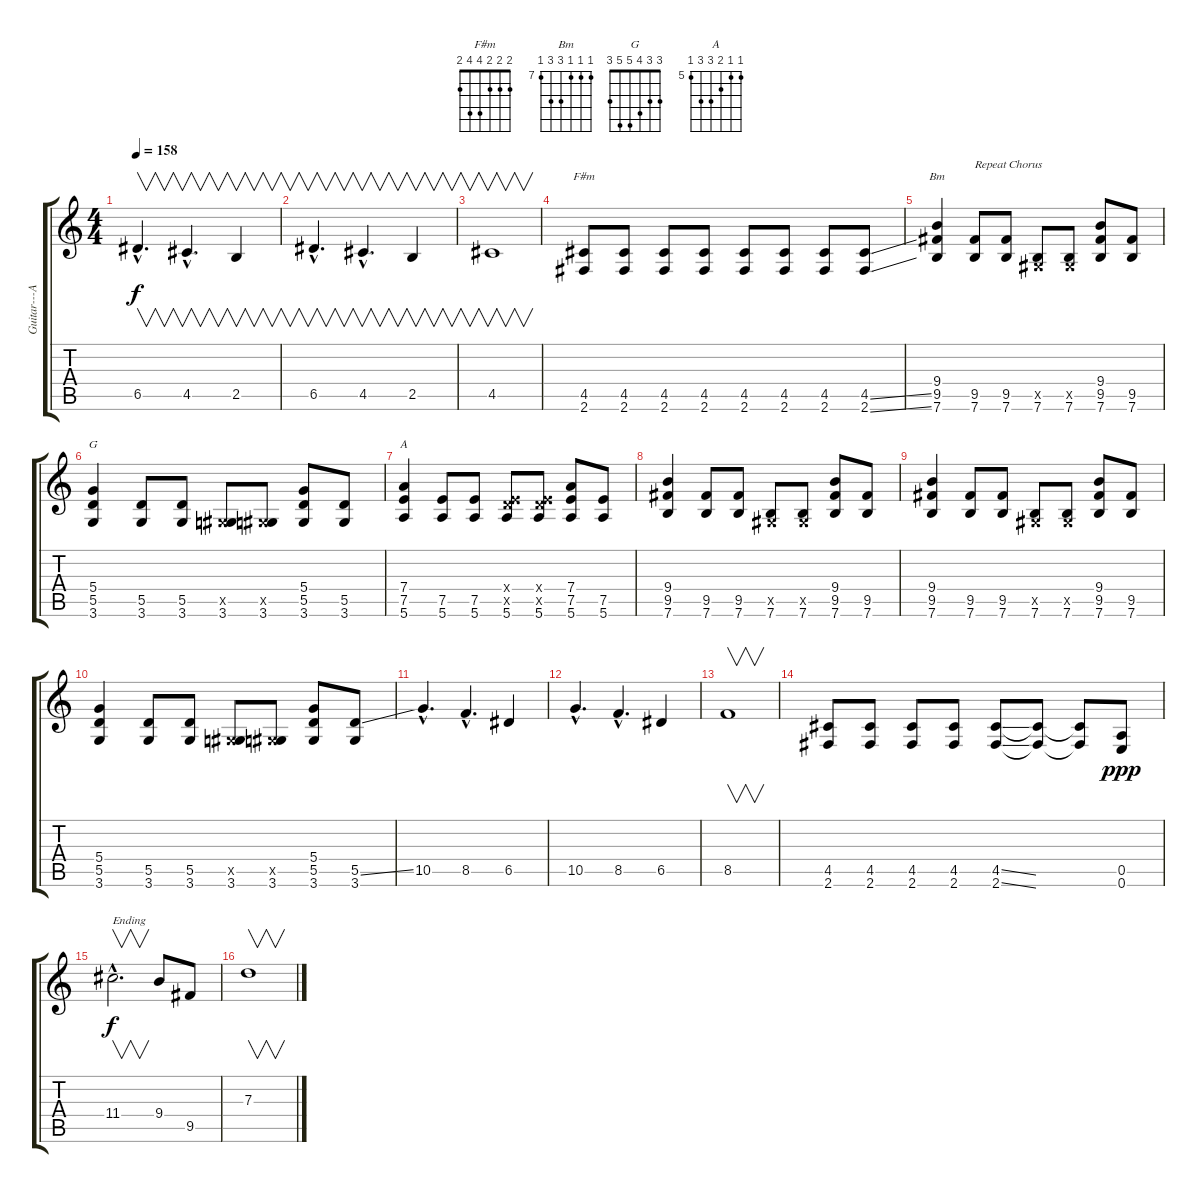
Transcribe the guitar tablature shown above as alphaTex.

\track ("Guitar---Ar Paul" "Guitar---A") {instrument overdrivenguitar}
\staff {score tabs}
\tuning (E4 B3 G3 D3 A2 E2) {hide}
\chord ("F#m" 2 2 2 4 4 2)
\chord ("Bm" 7 7 7 9 9 7) {firstfret 7}
\chord ("G" 3 3 4 5 5 3)
\chord ("A" 5 5 6 7 7 5) {firstfret 5}
\ts (4 4)
\tempo 158
\clef g2
\ks c
6.5{hac}.4{v d dy f} 4.5{hac}.4{v d} 2.5.4{v} |
6.5{hac}.4{v d} 4.5{hac}.4{v d} 2.5.4{v} |
4.5.1{v} |
(4.5 2.6).8{ch "F#m"} (4.5 2.6).8 (4.5 2.6).8 (4.5 2.6).8 (4.5 2.6).8 (4.5 2.6).8 (4.5 2.6).8 (4.5{ss} 2.6{ss}).8 |
(9.4 9.5 7.6).4{ch "Bm"} (9.5 7.6).8{txt "Repeat Chorus"} (9.5 7.6).8 (-1.5{x} 7.6).8 (-1.5{x} 7.6).8 (9.4 9.5 7.6).8 (9.5 7.6).8 |
(5.4 5.5 3.6).4{ch "G"} (5.5 3.6).8 (5.5 3.6).8 (-1.5{x} 3.6).8 (-1.5{x} 3.6).8 (5.4 5.5 3.6).8 (5.5 3.6).8 |
(7.4 7.5 5.6).4{ch "A"} (7.5 5.6).8 (7.5 5.6).8 (0.4{x} 7.5{x} 5.6).8 (0.4{x} 7.5{x} 5.6).8 (7.4 7.5 5.6).8 (7.5 5.6).8 |
(9.4 9.5 7.6).4 (9.5 7.6).8 (9.5 7.6).8 (-1.5{x} 7.6).8 (-1.5{x} 7.6).8 (9.4 9.5 7.6).8 (9.5 7.6).8 |
(9.4 9.5 7.6).4 (9.5 7.6).8 (9.5 7.6).8 (-1.5{x} 7.6).8 (-1.5{x} 7.6).8 (9.4 9.5 7.6).8 (9.5 7.6).8 |
(5.4 5.5 3.6).4 (5.5 3.6).8 (5.5 3.6).8 (-1.5{x} 3.6).8 (-1.5{x} 3.6).8 (5.4 5.5 3.6).8 (5.5{ss} 3.6).8 |
10.5{hac}.4{d} 8.5{hac}.4{d} 6.5.4 |
10.5{hac}.4{d} 8.5{hac}.4{d} 6.5.4 |
8.5.1{v} |
(4.5 2.6).8 (4.5 2.6).8 (4.5 2.6).8 (4.5 2.6).8 (4.5{ss} 2.6{ss}).8 (4.5{t} 2.6{t}).8 (4.5{t} 2.6{t}).8 (0.5 0.6).8{dy ppp} |
11.4{hac}.2{v d txt "Ending" dy f} 9.4.8 9.5.8 |
7.3.1{v}
